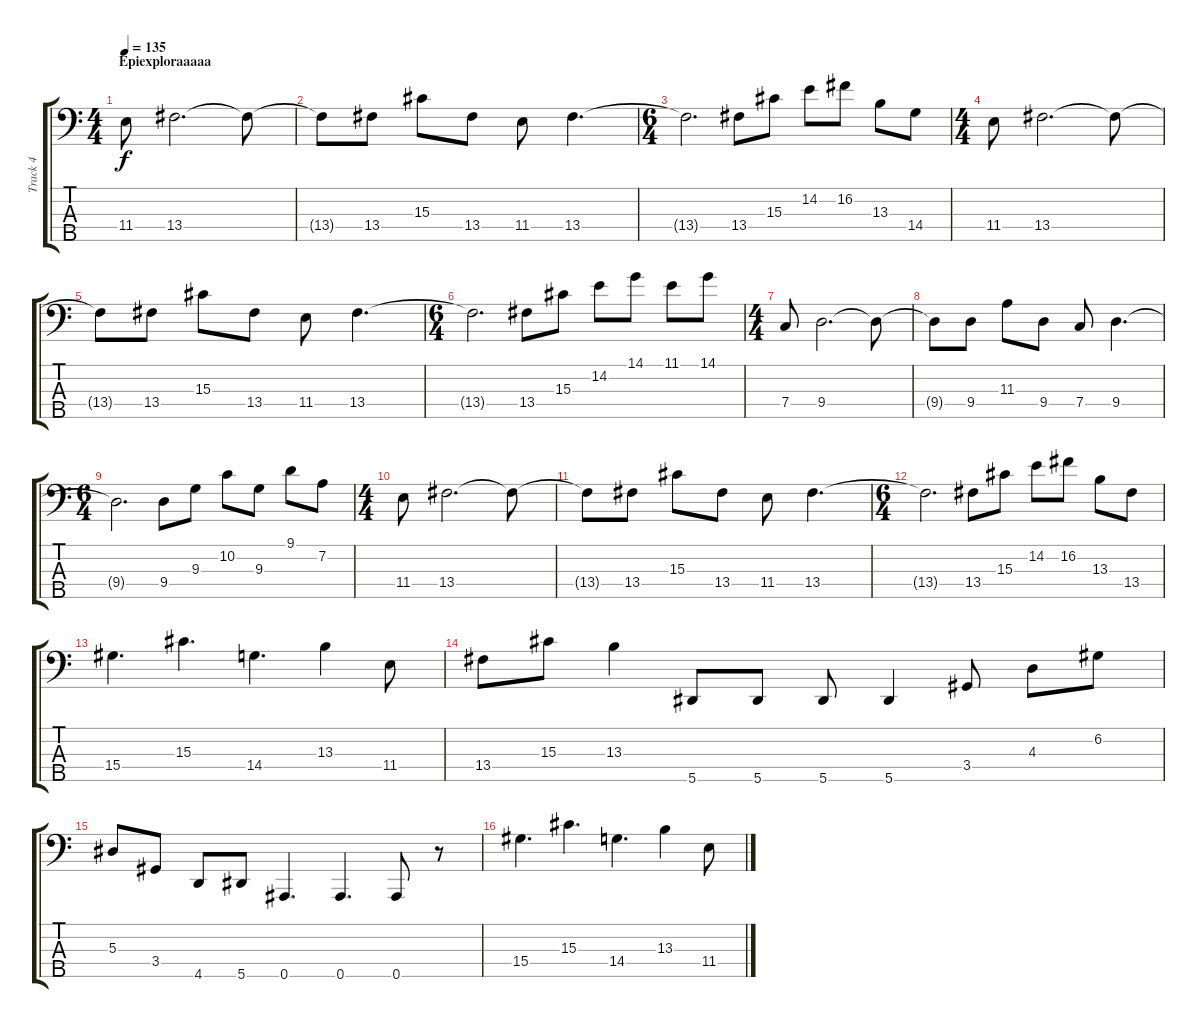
\track ("Track 4" "Track 4") {instrument fretlessbass}
\staff {score tabs}
\tuning (F2 D2 Bb1 F1 Bb0) {hide}
\ts (4 4)
\section ("" "Epiexploraaaaa")
\tempo 135
\clef f4
\ks c
11.4.8{dy f} 13.4.2{d} 13.4{t}.8 |
13.4{t}.8 13.4.8 15.3.8 13.4.8 11.4.8 13.4.4{d} |
\ts (6 4)
13.4{t}.2{d} 13.4.8 15.3.8 14.2.8 16.2.8 13.3.8 14.4.8 |
\ts (4 4)
11.4.8 13.4.2{d} 13.4{t}.8 |
13.4{t}.8 13.4.8 15.3.8 13.4.8 11.4.8 13.4.4{d} |
\ts (6 4)
13.4{t}.2{d} 13.4.8 15.3.8 14.2.8 14.1.8 11.1.8 14.1.8 |
\ts (4 4)
7.4.8 9.4.2{d} 9.4{t}.8 |
9.4{t}.8 9.4.8 11.3.8 9.4.8 7.4.8 9.4.4{d} |
\ts (6 4)
9.4{t}.2{d} 9.4.8 9.3.8 10.2.8 9.3.8 9.1.8 7.2.8 |
\ts (4 4)
11.4.8 13.4.2{d} 13.4{t}.8 |
13.4{t}.8 13.4.8 15.3.8 13.4.8 11.4.8 13.4.4{d} |
\ts (6 4)
13.4{t}.2{d} 13.4.8 15.3.8 14.2.8 16.2.8 13.3.8 13.4.8 |
15.4.4{d} 15.3.4{d} 14.4.4{d} 13.3.4 11.4.8 |
13.4.8 15.3.8 13.3.4 5.5.8 5.5.8 5.5.8 5.5.4 3.4.8 4.3.8 6.2.8 |
5.3.8 3.4.8 4.5.8 5.5.8 0.5.4{d} 0.5.4{d} 0.5.8 r.8 |
15.4.4{d} 15.3.4{d} 14.4.4{d} 13.3.4 11.4.8
